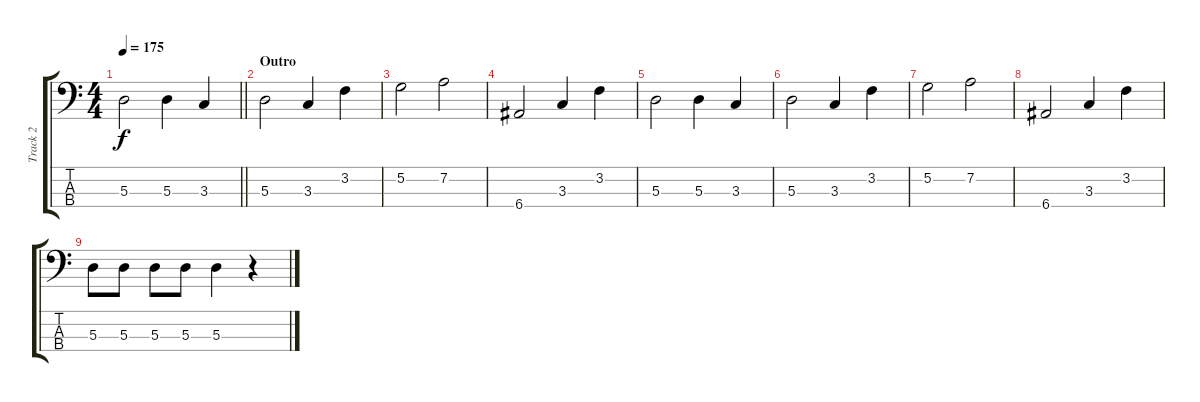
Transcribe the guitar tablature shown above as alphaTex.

\track ("Track 2" "Track 2") {instrument electricbassfinger}
\staff {score tabs}
\tuning (G2 D2 A1 E1) {hide}
\ts (4 4)
\tempo 175
\clef f4
\barLineRight lightlight
\ks c
5.3.2{dy f} 5.3.4 3.3.4 |
\section ("" "Outro")
5.3.2 3.3.4 3.2.4 |
5.2.2 7.2.2 |
6.4.2 3.3.4 3.2.4 |
5.3.2 5.3.4 3.3.4 |
5.3.2 3.3.4 3.2.4 |
5.2.2 7.2.2 |
6.4.2 3.3.4 3.2.4 |
5.3.8 5.3.8 5.3.8 5.3.8 5.3.4 r.4
